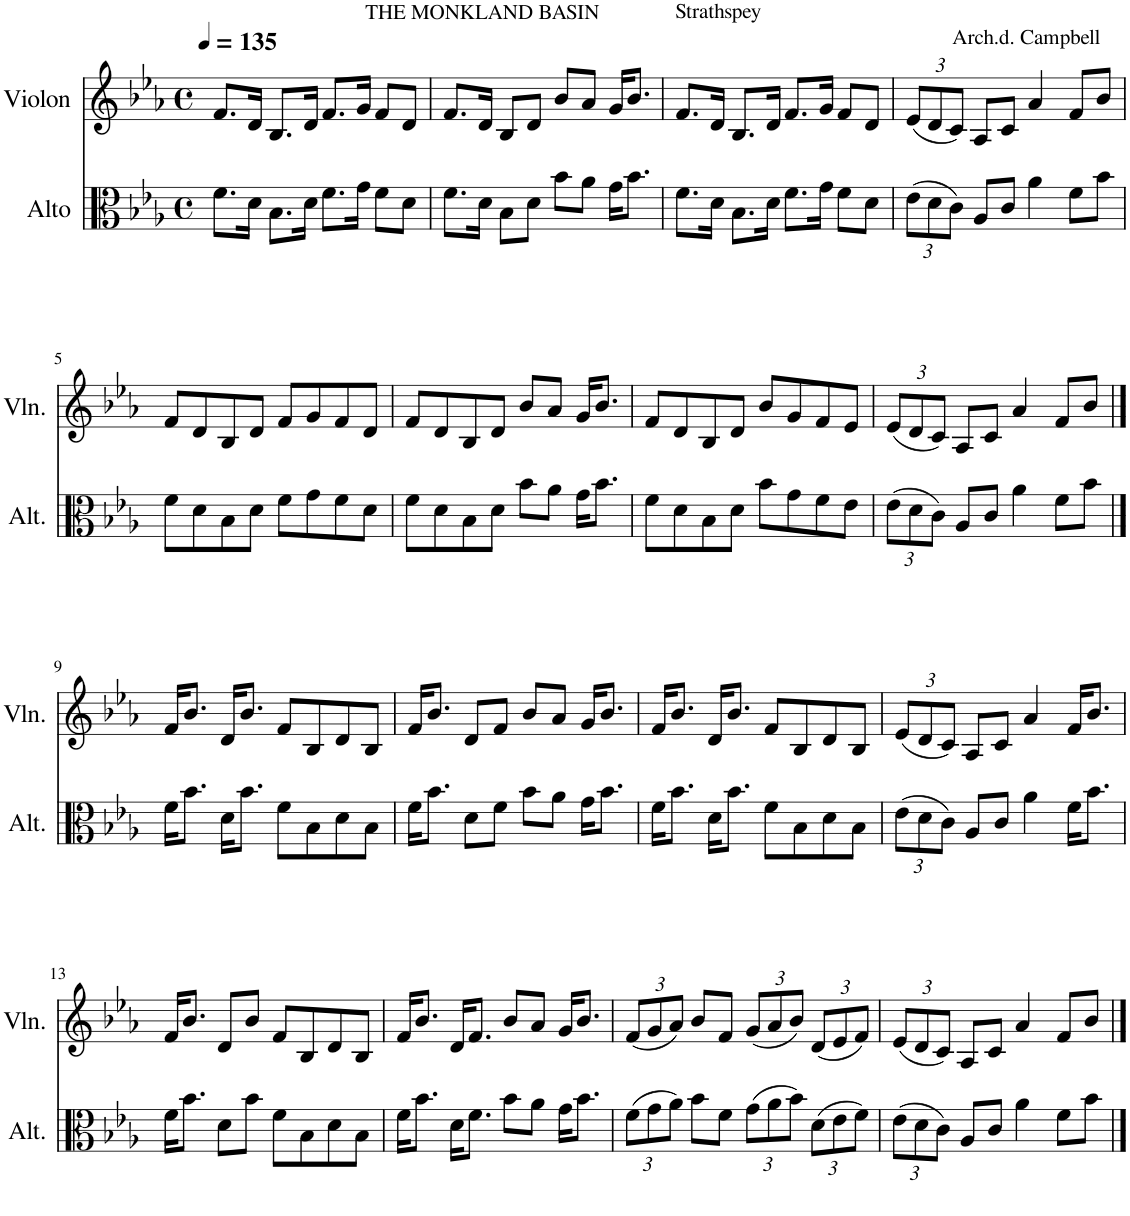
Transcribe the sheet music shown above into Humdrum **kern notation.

**kern	**kern
*part2	*part1
*staff2	*staff1
*I"Alto	*I"Violon
*I'Alt.	*I'Vln.
*clefC3	*clefG2
*k[b-e-a-]	*k[b-e-a-]
*M4/4	*M4/4
*met(c)	*met(c)
*MM135	*MM135
=1	=1
8.f\L	8.f/L
16d\Jk	16d/Jk
8.B-\L	8.B-/L
16d\Jk	16d/Jk
8.f\L	8.f/L
16g\Jk	16g/Jk
8f\L	8f/L
8d\J	8d/J
=2	=2
!	!LO:TX:a:t=THE MONKLAND BASIN
8.f\L	8.f/L
16d\Jk	16d/Jk
8B-\L	8B-/L
8d\J	8d/J
8b-\L	8b-/L
8a-\J	8a-/J
16g\KL	16g/KL
8.b-\J	8.b-/J
=3	=3
8.f\L	8.f/L
16d\Jk	16d/Jk
8.B-\L	8.B-/L
16d\Jk	16d/Jk
!	!LO:TX:a:t=Strathspey
8.f\L	8.f/L
16g\Jk	16g/Jk
8f\L	8f/L
8d\J	8d/J
=4	=4
*Xbrackettup	*Xbrackettup
!	!LO:TX:a:t=Arch.d. Campbell
(12e-\L	(12e-/L
12d\	12d/
12c\J)	12c/J)
8A-/L	8A-/L
8c/J	8c/J
4a-\	4a-/
8f\L	8f/L
8b-\J	8b-/J
!!LO:LB:g=z
=5	=5
8f\L	8f/L
8d\	8d/
8B-\	8B-/
8d\J	8d/J
8f\L	8f/L
8g\	8g/
8f\	8f/
8d\J	8d/J
=6	=6
8f\L	8f/L
8d\	8d/
8B-\	8B-/
8d\J	8d/J
8b-\L	8b-/L
8a-\J	8a-/J
16g\KL	16g/KL
8.b-\J	8.b-/J
=7	=7
8f\L	8f/L
8d\	8d/
8B-\	8B-/
8d\J	8d/J
8b-\L	8b-/L
8g\	8g/
8f\	8f/
8e-\J	8e-/J
=8	=8
(12e-\L	(12e-/L
12d\	12d/
12c\J)	12c/J)
8A-/L	8A-/L
8c/J	8c/J
4a-\	4a-/
8f\L	8f/L
8b-\J	8b-/J
!!LO:LB:g=z
==9	==9
16f\KL	16f/KL
8.b-\J	8.b-/J
16d\KL	16d/KL
8.b-\J	8.b-/J
8f\L	8f/L
8B-\	8B-/
8d\	8d/
8B-\J	8B-/J
=10	=10
16f\KL	16f/KL
8.b-\J	8.b-/J
8d\L	8d/L
8f\J	8f/J
8b-\L	8b-/L
8a-\J	8a-/J
16g\KL	16g/KL
8.b-\J	8.b-/J
=11	=11
16f\KL	16f/KL
8.b-\J	8.b-/J
16d\KL	16d/KL
8.b-\J	8.b-/J
8f\L	8f/L
8B-\	8B-/
8d\	8d/
8B-\J	8B-/J
=12	=12
(12e-\L	(12e-/L
12d\	12d/
12c\J)	12c/J)
8A-/L	8A-/L
8c/J	8c/J
4a-\	4a-/
16f\KL	16f/KL
8.b-\J	8.b-/J
!!LO:LB:g=z
=13	=13
16f\KL	16f/KL
8.b-\J	8.b-/J
8d\L	8d/L
8b-\J	8b-/J
8f\L	8f/L
8B-\	8B-/
8d\	8d/
8B-\J	8B-/J
=14	=14
16f\KL	16f/KL
8.b-\J	8.b-/J
16d\KL	16d/KL
8.f\J	8.f/J
8b-\L	8b-/L
8a-\J	8a-/J
16g\KL	16g/KL
8.b-\J	8.b-/J
=15	=15
(12f\L	(12f/L
12g\	12g/
12a-\J)	12a-/J)
8b-\L	8b-/L
8f\J	8f/J
(12g\L	(12g/L
12a-\	12a-/
12b-\J)	12b-/J)
(12d\L	(12d/L
12e-\	12e-/
12f\J)	12f/J)
=16	=16
(12e-\L	(12e-/L
12d\	12d/
12c\J)	12c/J)
8A-/L	8A-/L
8c/J	8c/J
4a-\	4a-/
8f\L	8f/L
8b-\J	8b-/J
==	==
*-	*-
